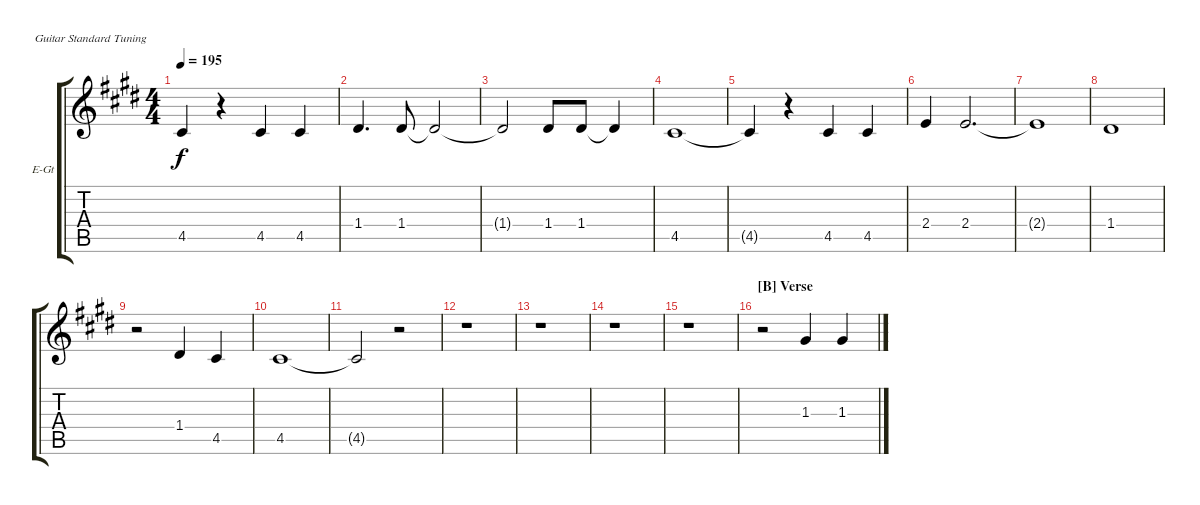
\defaultSystemsLayout 4
\bracketExtendMode groupsimilarinstruments
\firstSystemTrackNameOrientation horizontal
\otherSystemsTrackNameOrientation horizontal
\track ("Art's Voice" "E-Gt") {instrument electricguitarclean}
\staff {score tabs}
\tuning (E4 B3 G3 D3 A2 E2)
\ts (4 4)
\tempo 195
\clef g2
\scale
0.333333
\ks e
4.5{t}.4{dy f} r.4 4.5.4 4.5.4 |
\scale
0.333333 1.4.4{d} 1.4.8 1.4{t}.2 |
\scale
0.333333 1.4{t}.2 1.4.8 1.4.8 1.4{t}.4 |
\scale
0.333333 4.5.1 |
\scale
0.333333 4.5{t}.4 r.4 4.5.4 4.5.4 |
\scale
0.333333 2.4.4 2.4.2{d} |
\scale
0.333333 2.4{t}.1 |
\scale
0.333333 1.4.1 |
\scale
0.333333 r.2 1.4.4 4.5.4 |
\scale
0.333333 4.5.1 |
\scale
0.333333 4.5{t}.2 r.2 |
\scale
0.333333 r.1 |
\scale
0.333333 r.1 |
\scale
0.333333 r.1 |
r.1 |
\section ("B" "Verse")
r.2 1.3.4 1.3.4
